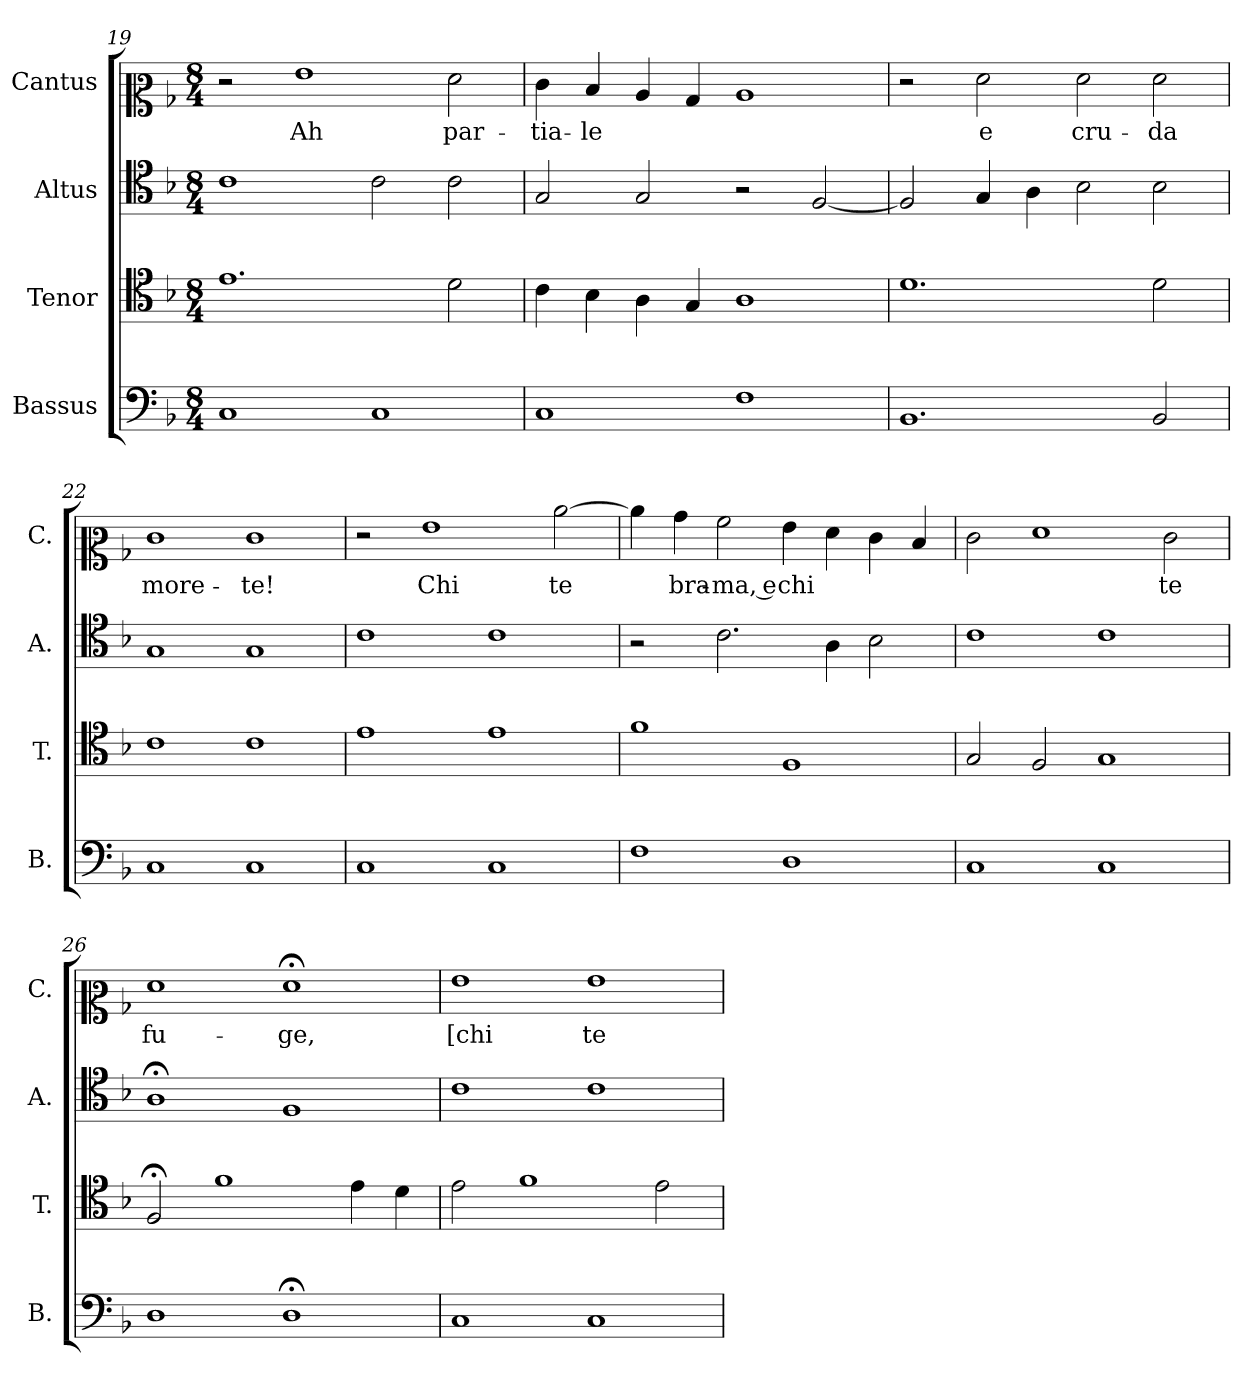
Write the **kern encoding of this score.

**kern	**kern	**kern	**kern	**text
*part4	*part3	*part2	*part1	*part1
*staff4	*staff3	*staff2	*staff1	*staff1
*I"Bassus	*I"Tenor	*I"Altus	*I"Cantus	*
*I'B.	*I'T.	*I'A.	*I'C.	*
*clefF4	*clefC4	*clefC4	*clefC2	*
*k[b-]	*k[b-]	*k[b-]	*k[b-]	*
*M8/4	*M8/4	*M8/4	*M8/4	*
=19	=19	=19	=19	=19
1C	1.e	1c	2r	.
!	!	!	!	!LO:LY:b
.	.	.	1g	Ah
1C	.	2c\	.	.
!	!	!	!	!LO:LY:b
.	2d\	2c\	2f\	par-
=20	=20	=20	=20	=20
!	!	!	!	!LO:LY:b
1C	4c\	2G/	4e\	-tia-
!	!	!	!	!LO:LY:b
.	4B-\	.	4d/	-le
.	4A\	2G/	4c/	.
.	4G/	.	4B-/	.
1F	1A	2r	1c	.
.	.	[2F/	.	.
=21	=21	=21	=21	=21
1.BB-	1.d	2F/]	2r	.
!	!	!	!	!LO:LY:b
.	.	4G/	2f\	e
.	.	4A\	.	.
!	!	!	!	!LO:LY:b
.	.	2B-\	2f\	cru-
!	!	!	!	!LO:LY:b
2BB-/	2d\	2B-\	2f\	-da
=22	=22	=22	=22	=22
!	!	!	!	!LO:LY:b
1C	1c	1G	1e	more-
!	!	!	!	!LO:LY:b
1C	1c	1G	1e	-te!
=23	=23	=23	=23	=23
1C	1e	1c	2r	.
!	!	!	!	!LO:LY:b
.	.	.	1g	Chi
1C	1e	1c	.	.
!	!	!	!	!LO:LY:b
.	.	.	[2cc\	te
!!LO:LB:g=z
=24	=24	=24	=24	=24
1F	1f	2r	4cc\]	.
!	!	!	!	!LO:LY:b
.	.	.	4b-\	bra-
!	!	!	!	!LO:LY:b
.	.	2.c\	2a\	-ma, e
!	!	!	!	!LO:LY:b
1D	1F	.	4g\	chi
.	.	4A\	4f\	.
.	.	2B-\	4e\	.
.	.	.	4d/	.
=25	=25	=25	=25	=25
1C	2G/	1c	2e\	.
.	2F/	.	1f	.
1C	1G	1c	.	.
!	!	!	!	!LO:LY:b
.	.	.	2e\	te
=26	=26	=26	=26	=26
!	!	!	!	!LO:LY:b
1D	2F;</	1A;<	1f	fu-
.	1f	.	.	.
!	!	!	!	!LO:LY:b
1D;<	.	1F	1f;<	-ge,
.	4e\	.	.	.
.	4d\	.	.	.
=27	=27	=27	=27	=27
!	!	!	!	!LO:LY:b
1C	2e\	1c	1g	[chi
.	1f	.	.	.
!	!	!	!	!LO:LY:b
1C	.	1c	1g	te
.	2e\	.	.	.
=	=	=	=	=
*-	*-	*-	*-	*-
